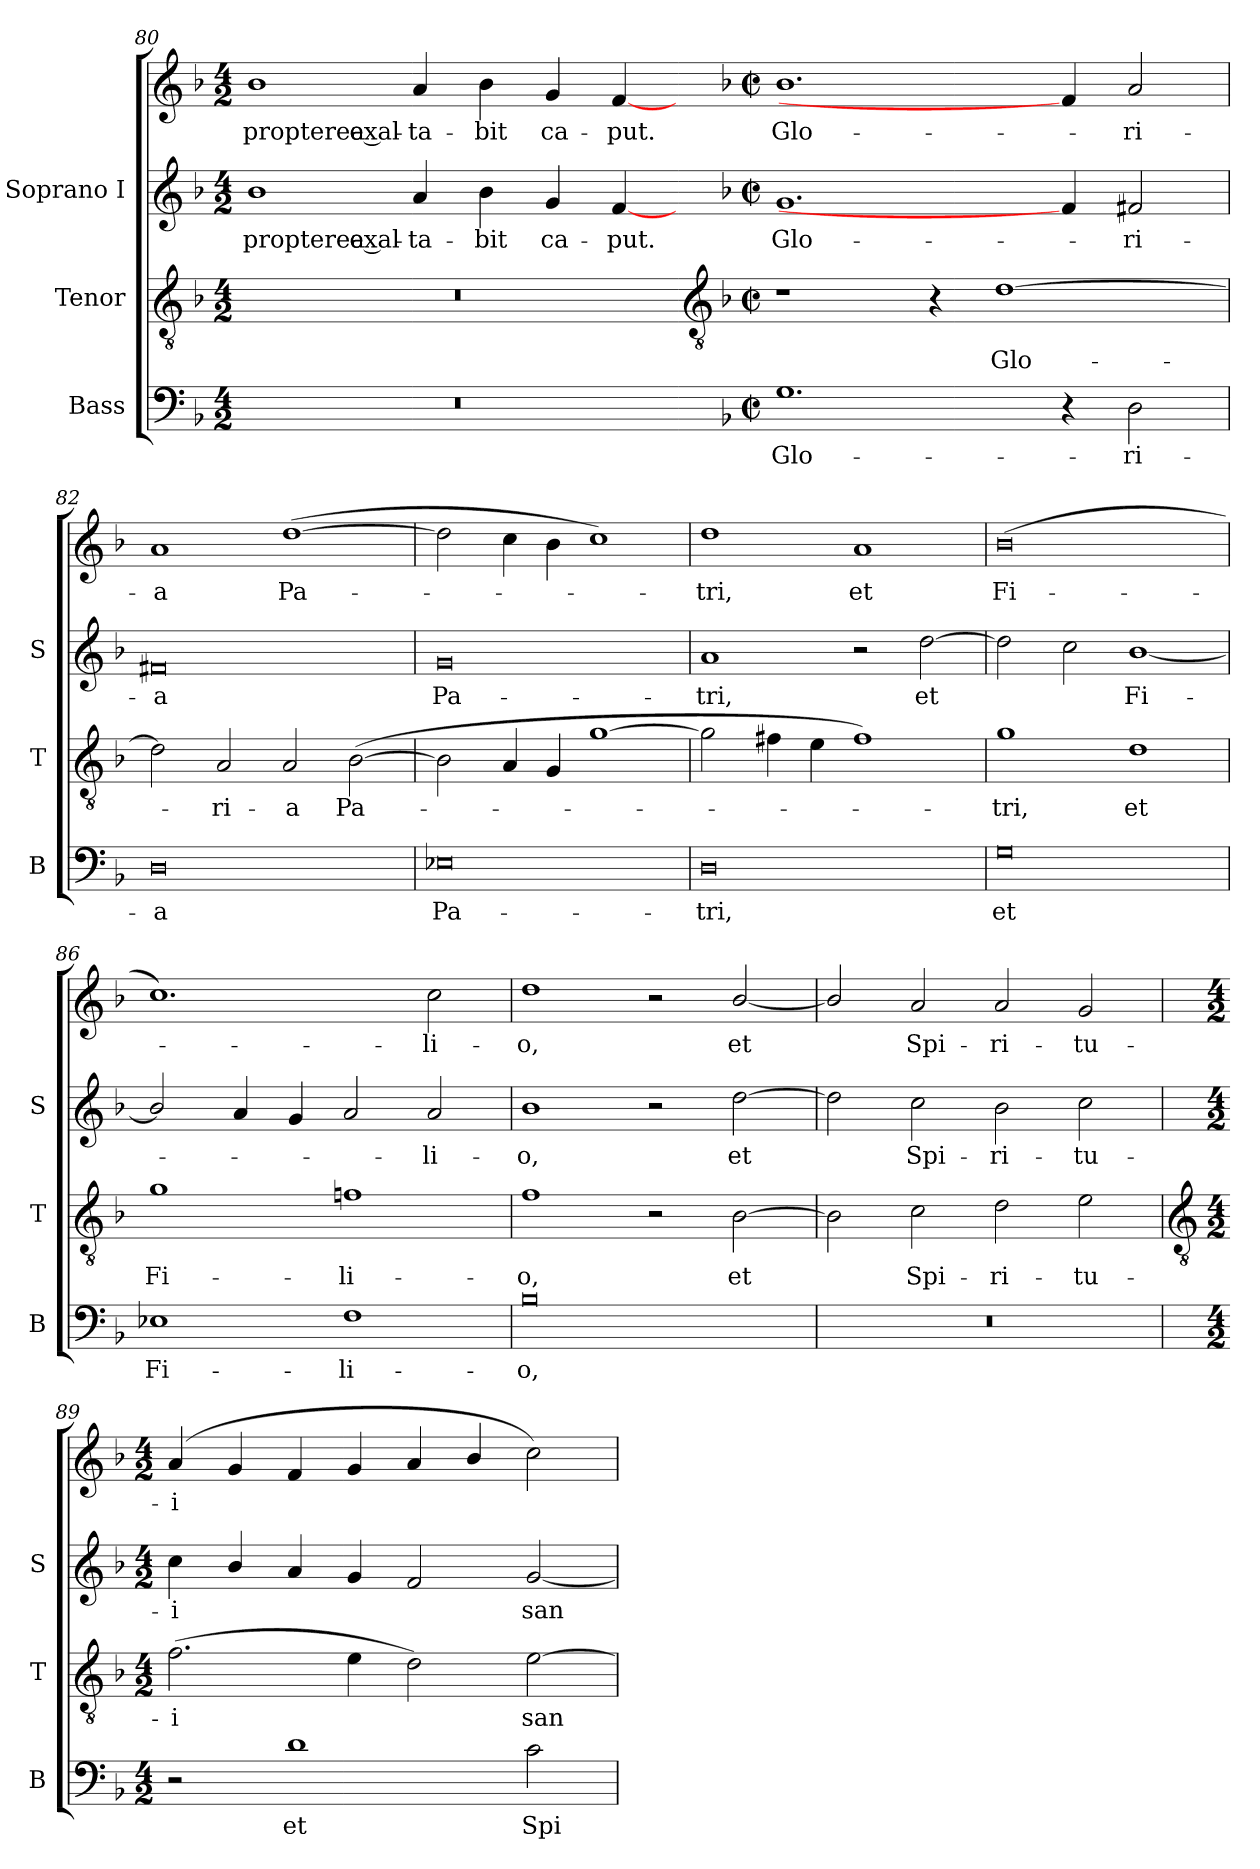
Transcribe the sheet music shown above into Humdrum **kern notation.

**kern	**text	**kern	**text	**kern	**text	**kern	**text
*part3	*part3	*part2	*part2	*part1	*part1	*part1	*part1
*staff4	*staff4	*staff3	*staff3	*staff2	*staff2	*staff1	*staff1
*I"Bass	*	*I"Tenor	*	*I"Soprano I	*	*	*
*I'B	*	*I'T	*	*I'S	*	*	*
*clefF4	*	*clefGv2	*	*clefG2	*	*clefG2	*
*k[b-]	*	*k[b-]	*	*k[b-]	*	*k[b-]	*
*F:	*	*F:	*	*F:	*	*F:	*
*M4/2	*	*M4/2	*	*M4/2	*	*M4/2	*
=80	=80	=80	=80	=80	=80	=80	=80
!	!	!	!	!	!LO:LY:b	!	!LO:LY:b
0r	.	0r	.	1b-	propterea exal-	1b-	propterea exal-
!	!	!	!	!	!LO:LY:b	!	!LO:LY:b
.	.	.	.	4a	-ta-	4a	-ta-
!	!	!	!	!	!LO:LY:b	!	!LO:LY:b
.	.	.	.	4b-	-bit	4b-	-bit
!	!	!	!	!	!LO:LY:b	!	!LO:LY:b
.	.	.	.	4g	ca-	4g	ca-
!	!	!	!	!	!LO:LY:b	!	!LO:LY:b
.	.	.	.	[4f	-put.	[4f	-put.
!!LO:LB:g=z
=81||	=81-	=81||	=81-	=81-	=81-	=81-	=81-
*	*	*clefGv2	*	*	*	*	*
*k[b-]	*	*k[b-]	*	*k[b-]	*	*k[b-]	*
*F:	*	*F:	*	*F:	*	*F:	*
*M4/2	*	*M4/2	*	*M4/2	*	*M4/2	*
*met(c|)	*	*met(c|)	*	*met(c|)	*	*met(c|)	*
!	!LO:LY:b	!	!	!	!LO:LY:b	!	!LO:LY:b
1.G	Glo-	1r	.	1.g	-Glo-	1.b-	Glo-
.	.	4r	.	.	.	.	.
!	!	!	!LO:LY:b	!	!	!	!
.	.	[1d	Glo-	.	.	.	.
4r	.	.	.	4f]	.	4f]	.
!	!LO:LY:b	!	!	!	!LO:LY:b	!	!LO:LY:b
2D	-ri-	.	.	2f#X	-ri-	2a	-ri-
=82	=82	=82	=82	=82	=82	=82	=82
!	!LO:LY:b	!	!	!	!LO:LY:b	!	!LO:LY:b
0D	-a	2d]	.	0f#	a	1a	-a
!	!	!	!LO:LY:b	!	!	!	!
.	.	2A	ri-	.	.	.	.
!	!	!	!LO:LY:b	!	!	!	!LO:LY:b
.	.	2A	-a	.	.	(>[1dd	Pa-
!	!	!	!LO:LY:b	!	!	!	!
.	.	(>[2B-	Pa-	.	.	.	.
=83	=83	=83	=83	=83	=83	=83	=83
!	!LO:LY:b	!	!	!	!LO:LY:b	!	!
0E-X	Pa-	2B-]	.	0g	Pa-	2dd]	.
.	.	4A	.	.	.	4cc	.
.	.	4G	.	.	.	4b-	.
.	.	[1g	.	.	.	1cc)	.
=84	=84	=84	=84	=84	=84	=84	=84
!	!LO:LY:b	!	!	!	!LO:LY:b	!	!LO:LY:b
0D	-tri,	2g]	.	1a	tri,	1dd	-tri,
.	.	4f#X	.	.	.	.	.
.	.	4e	.	.	.	.	.
!	!	!	!	!	!	!	!LO:LY:b
.	.	1f#)	.	2r	.	1a	et
!	!	!	!	!	!LO:LY:b	!	!
.	.	.	.	[2dd	et	.	.
=85	=85	=85	=85	=85	=85	=85	=85
!	!LO:LY:b	!	!LO:LY:b	!	!	!	!LO:LY:b
0G	et	1g	tri,	2dd]	.	(<0b-	Fi-
.	.	.	.	2cc	.	.	.
!	!	!	!LO:LY:b	!	!LO:LY:b	!	!
.	.	1d	et	[1b-/	Fi-	.	.
=86	=86	=86	=86	=86	=86	=86	=86
!	!LO:LY:b	!	!LO:LY:b	!	!	!	!
1E-X	Fi-	1g	Fi-	2b-/]	.	1.cc)	.
.	.	.	.	4a	.	.	.
.	.	.	.	4g	.	.	.
!	!LO:LY:b	!	!LO:LY:b	!	!	!	!
1F	-li-	1fn	-li-	2a	.	.	.
!	!	!	!	!	!LO:LY:b	!	!LO:LY:b
.	.	.	.	2a	-li-	2cc	li-
=87	=87	=87	=87	=87	=87	=87	=87
!	!LO:LY:b	!	!LO:LY:b	!	!LO:LY:b	!	!LO:LY:b
0B-	-o,	1f	-o,	1b-	o,	1dd	-o,
.	.	2r	.	2r	.	2r	.
!	!	!	!LO:LY:b	!	!LO:LY:b	!	!LO:LY:b
.	.	[2B-	et	[2dd	et	[2b-/	et
=88	=88	=88	=88	=88	=88	=88	=88
0r	.	2B-]	.	2dd]	.	2b-/]	.
!	!	!	!LO:LY:b	!	!LO:LY:b	!	!LO:LY:b
.	.	2c	Spi-	2cc	-Spi-	2a	Spi-
!	!	!	!LO:LY:b	!	!LO:LY:b	!	!LO:LY:b
.	.	2d	-ri-	2b-	-ri-	2a	-ri-
!	!	!	!LO:LY:b	!	!LO:LY:b	!	!LO:LY:b
.	.	2e	-tu-	2cc	-tu-	2g	-tu-
!!LO:LB:g=z
=89	=89	=89	=89	=89	=89	=89	=89
*	*	*clefGv2	*	*	*	*	*
*M4/2	*	*M4/2	*	*M4/2	*	*M4/2	*
!	!	!	!LO:LY:b	!	!LO:LY:b	!	!LO:LY:b
2r	.	(>2.f	-i	4cc	i	(<4a	-i
.	.	.	.	4b-/	.	4g	.
!	!LO:LY:b	!	!	!	!	!	!
1d	et	.	.	4a	.	4f	.
.	.	4e	.	4g	.	4g	.
.	.	2d)	.	2f	.	4a	.
.	.	.	.	.	.	4b-/	.
!	!LO:LY:b	!	!LO:LY:b	!	!LO:LY:b	!	!
2c	Spi-	[2e	san-	[2g	san-	2cc)	.
=	=	=	=	=	=	=	=
*-	*-	*-	*-	*-	*-	*-	*-
